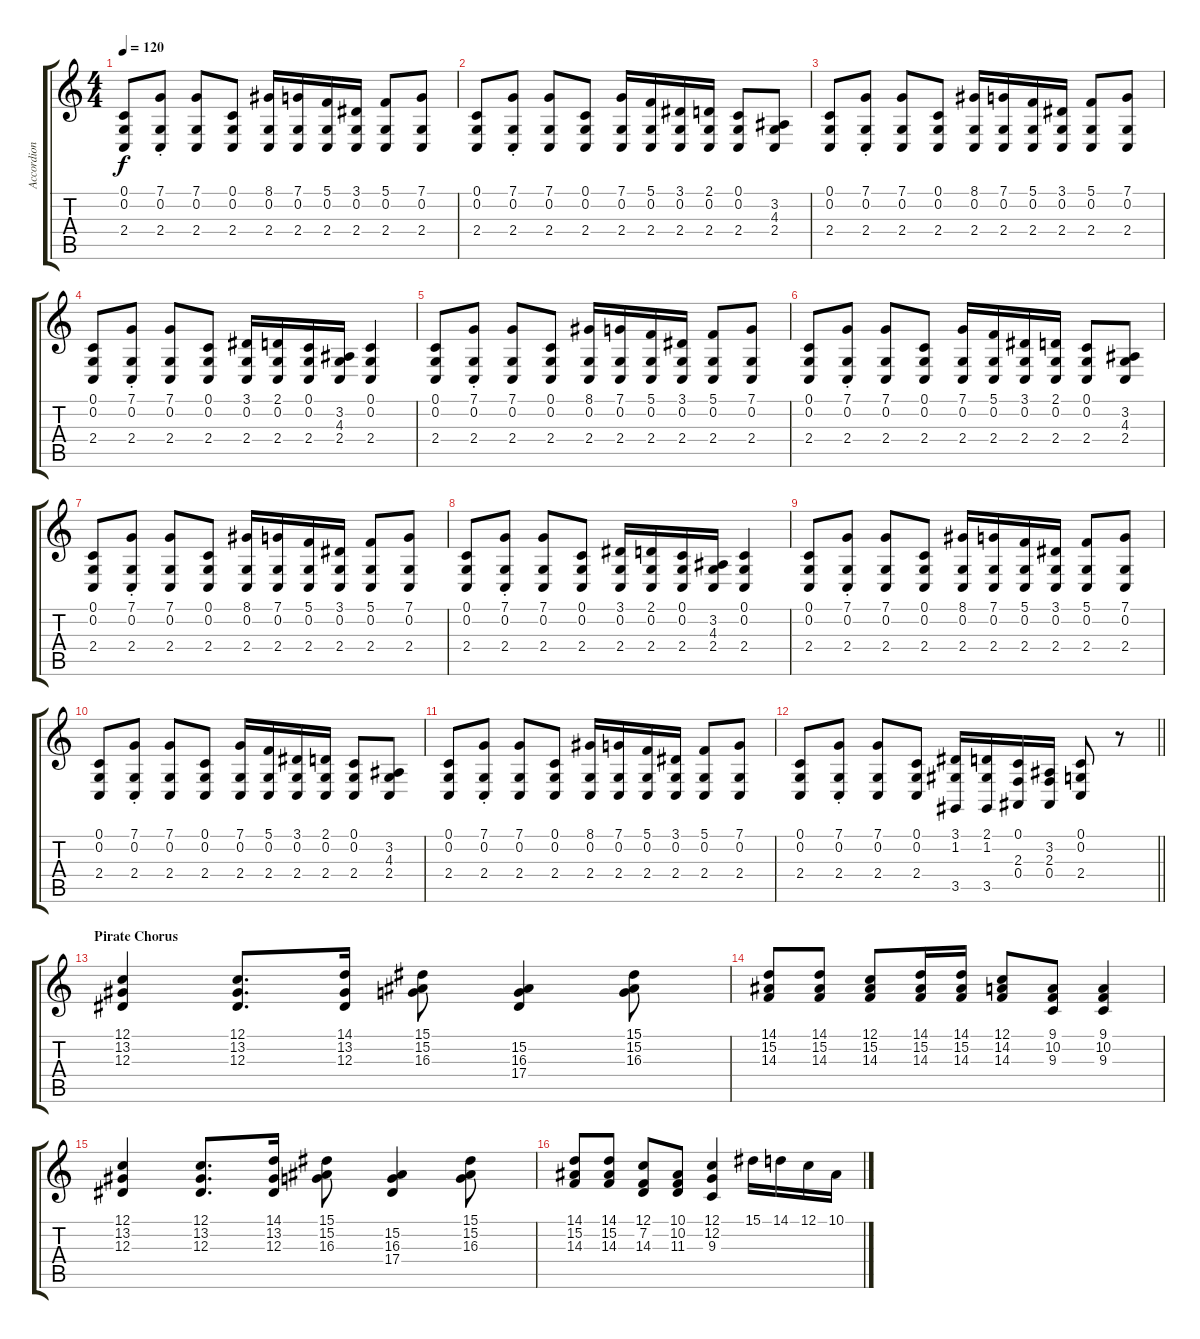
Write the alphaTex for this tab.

\track ("Accordion" "Accordion") {instrument accordion}
\staff {score tabs}
\tuning (C4 G3 Eb3 Bb2 F2 C2) {hide}
\ts (4 4)
\tempo 120
\clef g2
\ks c
(0.1 0.2 2.4).8{dy f} (7.1{st} 0.2 2.4).8 (7.1 0.2 2.4).8 (0.1 0.2 2.4).8 (8.1 0.2 2.4).16 (7.1 0.2 2.4).16 (5.1 0.2 2.4).16 (3.1 0.2 2.4).16 (5.1 0.2 2.4).8 (7.1 0.2 2.4).8 |
(0.1 0.2 2.4).8 (7.1{st} 0.2 2.4).8 (7.1 0.2 2.4).8 (0.1 0.2 2.4).8 (7.1 0.2 2.4).16 (5.1 0.2 2.4).16 (3.1 0.2 2.4).16 (2.1 0.2 2.4).16 (0.1 0.2 2.4).8 (3.2 4.3 2.4).8 |
(0.1 0.2 2.4).8 (7.1{st} 0.2 2.4).8 (7.1 0.2 2.4).8 (0.1 0.2 2.4).8 (8.1 0.2 2.4).16 (7.1 0.2 2.4).16 (5.1 0.2 2.4).16 (3.1 0.2 2.4).16 (5.1 0.2 2.4).8 (7.1 0.2 2.4).8 |
(0.1 0.2 2.4).8 (7.1{st} 0.2 2.4).8 (7.1 0.2 2.4).8 (0.1 0.2 2.4).8 (3.1 0.2 2.4).16 (2.1 0.2 2.4).16 (0.1 0.2 2.4).16 (3.2 4.3 2.4).16 (0.1 0.2 2.4).4 |
(0.1 0.2 2.4).8 (7.1{st} 0.2 2.4).8 (7.1 0.2 2.4).8 (0.1 0.2 2.4).8 (8.1 0.2 2.4).16 (7.1 0.2 2.4).16 (5.1 0.2 2.4).16 (3.1 0.2 2.4).16 (5.1 0.2 2.4).8 (7.1 0.2 2.4).8 |
(0.1 0.2 2.4).8 (7.1{st} 0.2 2.4).8 (7.1 0.2 2.4).8 (0.1 0.2 2.4).8 (7.1 0.2 2.4).16 (5.1 0.2 2.4).16 (3.1 0.2 2.4).16 (2.1 0.2 2.4).16 (0.1 0.2 2.4).8 (3.2 4.3 2.4).8 |
(0.1 0.2 2.4).8 (7.1{st} 0.2 2.4).8 (7.1 0.2 2.4).8 (0.1 0.2 2.4).8 (8.1 0.2 2.4).16 (7.1 0.2 2.4).16 (5.1 0.2 2.4).16 (3.1 0.2 2.4).16 (5.1 0.2 2.4).8 (7.1 0.2 2.4).8 |
(0.1 0.2 2.4).8 (7.1{st} 0.2 2.4).8 (7.1 0.2 2.4).8 (0.1 0.2 2.4).8 (3.1 0.2 2.4).16 (2.1 0.2 2.4).16 (0.1 0.2 2.4).16 (3.2 4.3 2.4).16 (0.1 0.2 2.4).4 |
(0.1 0.2 2.4).8 (7.1{st} 0.2 2.4).8 (7.1 0.2 2.4).8 (0.1 0.2 2.4).8 (8.1 0.2 2.4).16 (7.1 0.2 2.4).16 (5.1 0.2 2.4).16 (3.1 0.2 2.4).16 (5.1 0.2 2.4).8 (7.1 0.2 2.4).8 |
(0.1 0.2 2.4).8 (7.1{st} 0.2 2.4).8 (7.1 0.2 2.4).8 (0.1 0.2 2.4).8 (7.1 0.2 2.4).16 (5.1 0.2 2.4).16 (3.1 0.2 2.4).16 (2.1 0.2 2.4).16 (0.1 0.2 2.4).8 (3.2 4.3 2.4).8 |
(0.1 0.2 2.4).8 (7.1{st} 0.2 2.4).8 (7.1 0.2 2.4).8 (0.1 0.2 2.4).8 (8.1 0.2 2.4).16 (7.1 0.2 2.4).16 (5.1 0.2 2.4).16 (3.1 0.2 2.4).16 (5.1 0.2 2.4).8 (7.1 0.2 2.4).8 |
\barLineRight lightlight
(0.1 0.2 2.4).8 (7.1{st} 0.2 2.4).8 (7.1 0.2 2.4).8 (0.1 0.2 2.4).8 (3.1 1.2 3.5).16 (2.1 1.2 3.5).16 (0.1 2.3 0.4).16 (3.2 2.3 0.4).16 (0.1 0.2 2.4).8 r.8 |
\section ("" "Pirate Chorus")
(12.1 13.2 12.3).4 (12.1 13.2 12.3).8{d} (14.1 13.2 12.3).16 (15.1 15.2 16.3).8 (15.2 16.3 17.4).4 (15.1 15.2 16.3).8 |
(14.1 15.2 14.3).8 (14.1 15.2 14.3).8 (12.1 15.2 14.3).8 (14.1 15.2 14.3).16 (14.1 15.2 14.3).16 (12.1 14.2 14.3).8 (9.1 10.2 9.3).8 (9.1 10.2 9.3).4 |
(12.1 13.2 12.3).4 (12.1 13.2 12.3).8{d} (14.1 13.2 12.3).16 (15.1 15.2 16.3).8 (15.2 16.3 17.4).4 (15.1 15.2 16.3).8 |
(14.1 15.2 14.3).8 (14.1 15.2 14.3).8 (12.1 7.2 14.3).8 (10.1 10.2 11.3).8 (12.1 12.2 9.3).4 15.1.16 14.1.16 12.1.16 10.1.16
